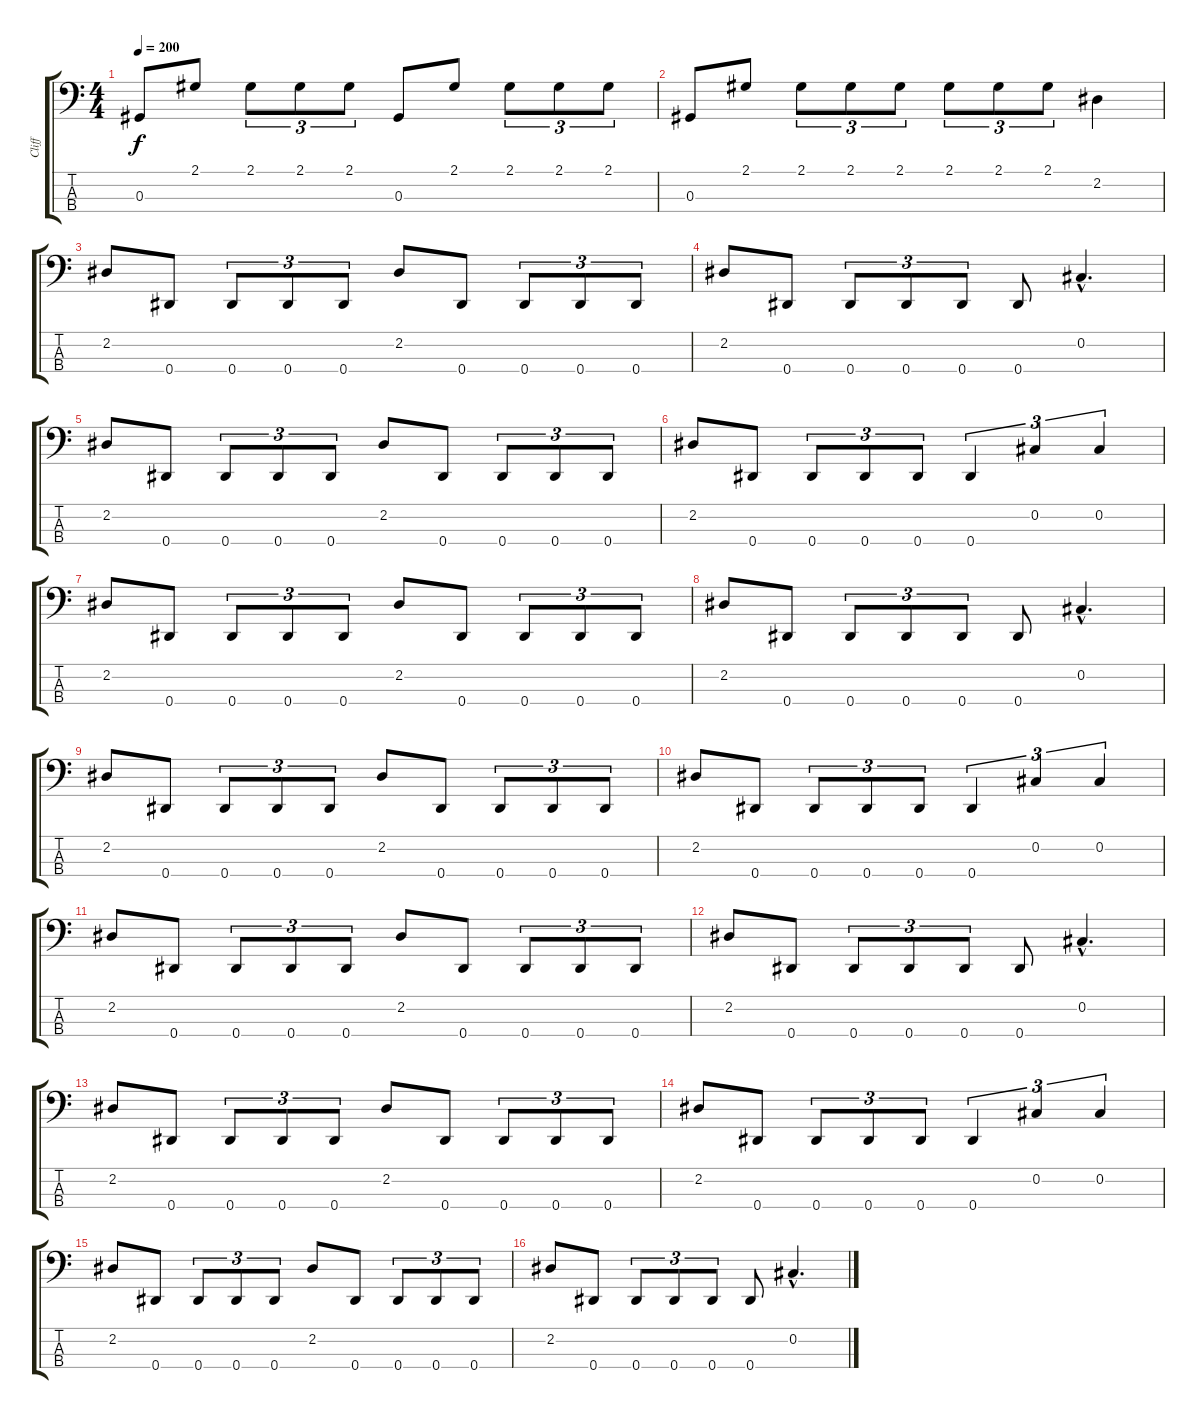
\track ("Cliff" "Cliff") {instrument electricbasspick}
\staff {score tabs}
\tuning (Gb2 Db2 Ab1 Eb1) {hide}
\ts (4 4)
\tempo 200
\clef f4
\ks c
0.3.8{dy f} 2.1.8 2.1.8{tu (3 2)} 2.1.8{tu (3 2)} 2.1.8{tu (3 2)} 0.3.8 2.1.8 2.1.8{tu (3 2)} 2.1.8{tu (3 2)} 2.1.8{tu (3 2)} |
0.3.8 2.1.8 2.1.8{tu (3 2)} 2.1.8{tu (3 2)} 2.1.8{tu (3 2)} 2.1.8{tu (3 2)} 2.1.8{tu (3 2)} 2.1.8{tu (3 2)} 2.2.4 |
2.2.8 0.4.8 0.4.8{tu (3 2)} 0.4.8{tu (3 2)} 0.4.8{tu (3 2)} 2.2.8 0.4.8 0.4.8{tu (3 2)} 0.4.8{tu (3 2)} 0.4.8{tu (3 2)} |
2.2.8 0.4.8 0.4.8{tu (3 2)} 0.4.8{tu (3 2)} 0.4.8{tu (3 2)} 0.4.8 0.2{hac}.4{d} |
2.2.8 0.4.8 0.4.8{tu (3 2)} 0.4.8{tu (3 2)} 0.4.8{tu (3 2)} 2.2.8 0.4.8 0.4.8{tu (3 2)} 0.4.8{tu (3 2)} 0.4.8{tu (3 2)} |
2.2.8 0.4.8 0.4.8{tu (3 2)} 0.4.8{tu (3 2)} 0.4.8{tu (3 2)} 0.4.4{tu (3 2)} 0.2.4{tu (3 2)} 0.2.4{tu (3 2)} |
2.2.8 0.4.8 0.4.8{tu (3 2)} 0.4.8{tu (3 2)} 0.4.8{tu (3 2)} 2.2.8 0.4.8 0.4.8{tu (3 2)} 0.4.8{tu (3 2)} 0.4.8{tu (3 2)} |
2.2.8 0.4.8 0.4.8{tu (3 2)} 0.4.8{tu (3 2)} 0.4.8{tu (3 2)} 0.4.8 0.2{hac}.4{d} |
2.2.8 0.4.8 0.4.8{tu (3 2)} 0.4.8{tu (3 2)} 0.4.8{tu (3 2)} 2.2.8 0.4.8 0.4.8{tu (3 2)} 0.4.8{tu (3 2)} 0.4.8{tu (3 2)} |
2.2.8 0.4.8 0.4.8{tu (3 2)} 0.4.8{tu (3 2)} 0.4.8{tu (3 2)} 0.4.4{tu (3 2)} 0.2.4{tu (3 2)} 0.2.4{tu (3 2)} |
2.2.8 0.4.8 0.4.8{tu (3 2)} 0.4.8{tu (3 2)} 0.4.8{tu (3 2)} 2.2.8 0.4.8 0.4.8{tu (3 2)} 0.4.8{tu (3 2)} 0.4.8{tu (3 2)} |
2.2.8 0.4.8 0.4.8{tu (3 2)} 0.4.8{tu (3 2)} 0.4.8{tu (3 2)} 0.4.8 0.2{hac}.4{d} |
2.2.8 0.4.8 0.4.8{tu (3 2)} 0.4.8{tu (3 2)} 0.4.8{tu (3 2)} 2.2.8 0.4.8 0.4.8{tu (3 2)} 0.4.8{tu (3 2)} 0.4.8{tu (3 2)} |
2.2.8 0.4.8 0.4.8{tu (3 2)} 0.4.8{tu (3 2)} 0.4.8{tu (3 2)} 0.4.4{tu (3 2)} 0.2.4{tu (3 2)} 0.2.4{tu (3 2)} |
2.2.8 0.4.8 0.4.8{tu (3 2)} 0.4.8{tu (3 2)} 0.4.8{tu (3 2)} 2.2.8 0.4.8 0.4.8{tu (3 2)} 0.4.8{tu (3 2)} 0.4.8{tu (3 2)} |
2.2.8 0.4.8 0.4.8{tu (3 2)} 0.4.8{tu (3 2)} 0.4.8{tu (3 2)} 0.4.8 0.2{hac}.4{d}
